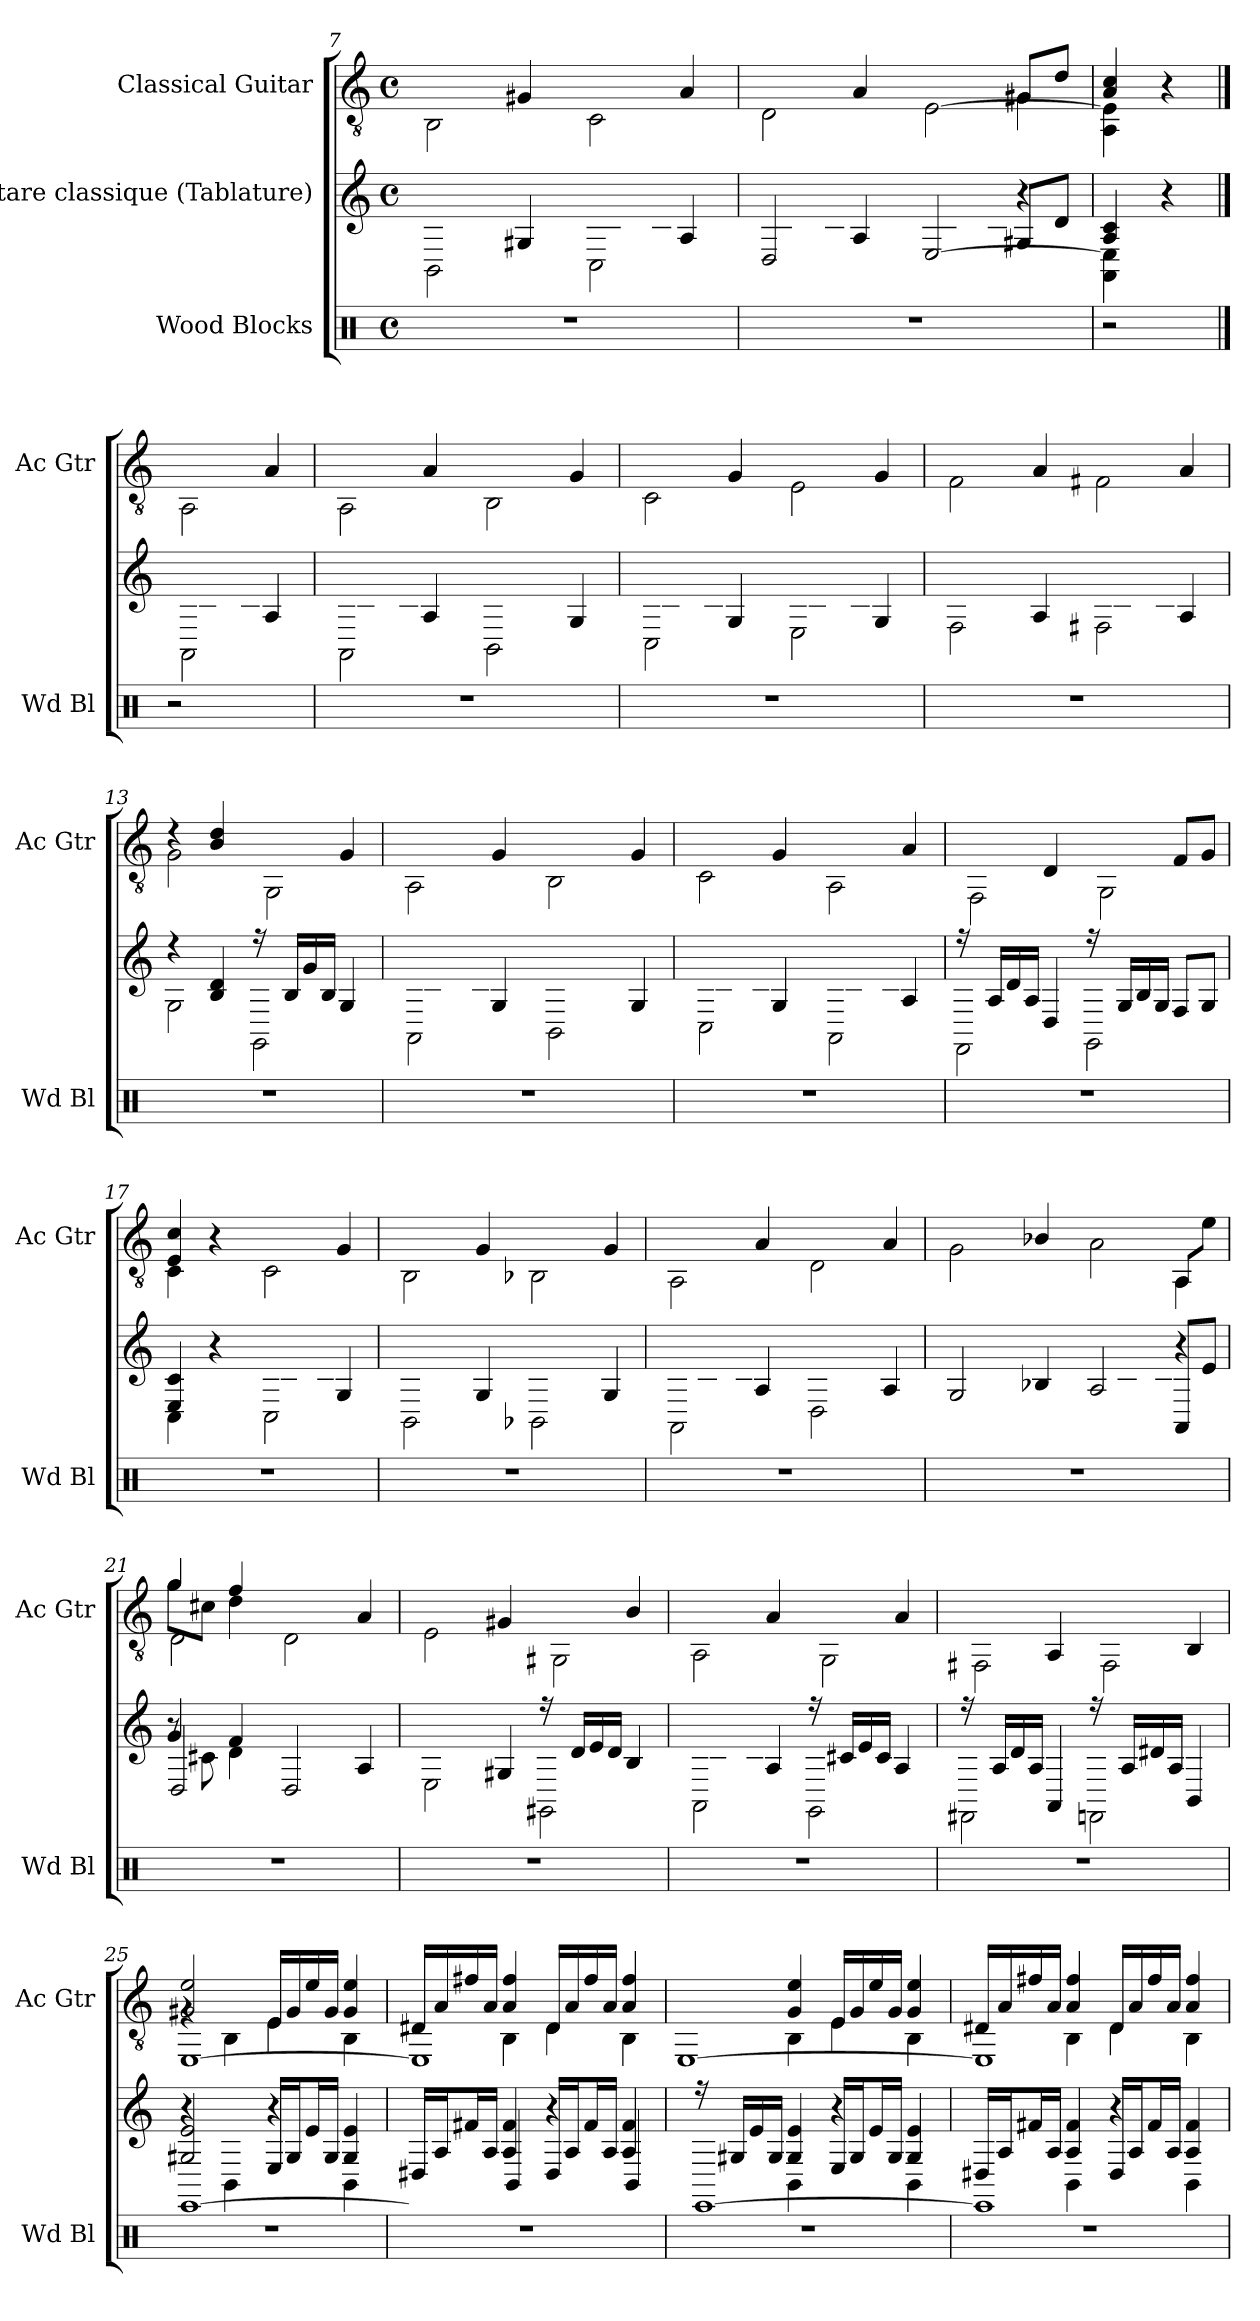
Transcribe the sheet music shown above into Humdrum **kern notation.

**kern	**kern	**kern
*part3	*part2	*part1
*staff3	*staff2	*staff1
*I"Wood Blocks	*I"Guitare classique (Tablature)	*I"Classical Guitar
*I'Wd Bl	*	*I'Ac Gtr
*clefX	*	*clefGv2
*k[]	*k[]	*k[]
*M4/4	*M4/4	*M4/4
*met(c)	*met(c)	*met(c)
=7	=7	=7
*	*^	*^
1r	16BBLLyy	2BB	16BB/LLyy	2BB\
.	16dJ	.	16d/	.
.	16eL	.	16e/	.
.	16dJJ	.	16d/JJ	.
.	4G#X	.	4G#X/	.
.	16CLLyy	2C	16C/LLyy	2C\
.	16cJ	.	16c/	.
.	16eL	.	16e/	.
.	16cJJ	.	16c/JJ	.
.	4A	.	4A/	.
!!LO:LB:g=z
=8	=8	=8	=8	=8
*	*	*^	*	*^
1r	16DLLyy	2.ryy	2D	16D/LLyy	2.ryy	2D\
.	16BJ	.	.	16B/	.	.
.	16fL	.	.	16f/	.	.
.	16BJJ	.	.	16B/JJ	.	.
.	4A	.	.	4A/	.	.
.	16ELLyy	.	[2E<	16E/LLyy	.	[2E<\
.	16BJ	.	.	16B/	.	.
.	16eL	.	.	16e/	.	.
.	16BJJ	.	.	16B/JJ	.	.
.	8G#XL	4r	.	8G#X/L	4G#\	.
.	8dJ	.	.	8d/J	.	.
*	*	*v	*v	*	*	*
*	*	*	*	*v	*v
=9	=9	=9	=9	=9
2r	4A 4c	4AA 4E]	4A/ 4c/	4AA\ 4E\]
.	4r	4ryy	4r	4ryy
==9X3	==9X3	==9X3	==9X3	==9X3
2r	16AALLyy	2AA	16AA/LLyy	2AA\
.	16cJ	.	16c/	.
.	16eL	.	16e/	.
.	16cJJ	.	16c/JJ	.
.	4A	.	4A/	.
=10	=10	=10	=10	=10
1r	16AALLyy	2AA	16AA/LLyy	2AA\
.	16cJ	.	16c/	.
.	16fL	.	16f/	.
.	16cJJ	.	16c/JJ	.
.	4A	.	4A/	.
.	16BBLLyy	2BB<	16BB/LLyy	2BB<\
.	16dJ	.	16d/	.
.	16fL	.	16f/	.
.	16dJJ	.	16d/JJ	.
.	4G	.	4G/	.
=11	=11	=11	=11	=11
1r	16CLLyy	2C	16C/LLyy	2C\
.	16cJ	.	16c/	.
.	16eL	.	16e/	.
.	16cJJ	.	16c/JJ	.
.	4G	.	4G/	.
.	16ELLyy	2E	16E/LLyy	2E\
.	16cJ	.	16c/	.
.	16gL	.	16g/	.
.	16cJJ	.	16c/JJ	.
.	4G	.	4G/	.
!!LO:LB:g=z	!!
=12	=12	=12	=12	=12
1r	16FLLyy	2F<	16F/LLyy	2F<\
.	16dJ	.	16d/	.
.	16fL	.	16f/	.
.	16dJJ	.	16d/JJ	.
.	4A	.	4A/	.
.	16F#XLLyy	2F#<	16F#X/LLyy	2F#<\
.	16cJ	.	16c/	.
.	16eL	.	16e/	.
.	16cJJ	.	16c/JJ	.
.	4A	.	4A/	.
=13	=13	=13	=13	=13
1r	4r	2G<	4rd	2G<\
.	4B 4d	.	4B/ 4d/	.
.	16r	2GG<	16GG/LLyy	2GG<\
.	16BLL	.	16B/	.
.	16g	.	16g/	.
.	16BJJ	.	16B/JJ	.
.	4G	.	4G/	.
=14	=14	=14	=14	=14
1r	16AALLyy	2AA	16AA/LLyy	2AA\
.	16cJ	.	16c/	.
.	16f#XL	.	16f#X/	.
.	16cJJ	.	16c/JJ	.
.	4G	.	4G/	.
.	16BBLLyy	2BB<	16BB/LLyy	2BB<\
.	16dJ	.	16d/	.
.	16fnL	.	16fn/	.
.	16dJJ	.	16d/JJ	.
.	4G	.	4G/	.
=15	=15	=15	=15	=15
1r	16CLLyy	2C	16C/LLyy	2C\
.	16cJ	.	16c/	.
.	16eL	.	16e/	.
.	16cJJ	.	16c/JJ	.
.	4G	.	4G/	.
.	16AALLyy	2AA	16AA/LLyy	2AA\
.	16cJ	.	16c/	.
.	16eL	.	16e/	.
.	16cJJ	.	16c/JJ	.
.	4A	.	4A/	.
!!LO:LB:g=z	!!
=16	=16	=16	=16	=16
1r	16r	2FF<	16FF/LLyy	2FF<\
.	16ALL	.	16A/	.
.	16d	.	16d/	.
.	16AJJ	.	16A/JJ	.
.	4D<	.	4D</	.
.	16r	2GG	16GG/LLyy	2GG\
.	16GLL	.	16G/	.
.	16B	.	16B/	.
.	16GJJ	.	16G/JJ	.
.	8F<L	.	8F</L	.
.	8GJ	.	8G/J	.
=17	=17	=17	=17	=17
1r	4E 4c	4C<	4E/ 4c/	4C<\
.	4r	4ryy	4r	4ryy
.	16CLLyy	2C	16C/LLyy	2C\
.	16cJ	.	16c/	.
.	16eL	.	16e/	.
.	16cJJ	.	16c/JJ	.
.	4G	.	4G/	.
=18	=18	=18	=18	=18
1r	16BBLLyy	2BB	16BB/LLyy	2BB\
.	16dJ	.	16d/	.
.	16gL	.	16g/	.
.	16dJJ	.	16d/JJ	.
.	4G	.	4G/	.
.	16BB-XLLyy	2BB-<	16BB-X/LLyy	2BB-<\
.	16dJ	.	16d/	.
.	16gL	.	16g/	.
.	16dJJ	.	16d/JJ	.
.	4G	.	4G/	.
=19	=19	=19	=19	=19
1r	16AALLyy	2AA	16AA/LLyy	2AA\
.	16c#XJ	.	16c#X/	.
.	16gL	.	16g/	.
.	16c#JJ	.	16c#/JJ	.
.	4A	.	4A/	.
.	16DLLyy	2D	16D/LLyy	2D\
.	16dJ	.	16d/	.
.	16fL	.	16f/	.
.	16dJJ	.	16d/JJ	.
.	4A	.	4A/	.
!!LO:PB:g=z
=20	=20	=20	=20	=20
*	*	*^	*	*^
1r	16GLLyy	2.ryy	2G<	16G/LLyy	2.ryy	2G<\
.	16dJ	.	.	16d/	.	.
.	16eL	.	.	16e/	.	.
.	16dJJ	.	.	16d/JJ	.	.
.	4B-X	.	.	4B-X/	.	.
.	16ALLyy	.	2A<	16A/LLyy	.	2A<\
.	16c#XJ	.	.	16c#X/	.	.
.	16eL	.	.	16e/	.	.
.	16c#JJ	.	.	16c#/JJ	.	.
.	8AAL	4r	.	8AA/L	4AA\	.
.	8eJ	.	.	8e\J	.	.
=21	=21	=21	=21	=21	=21	=21
1r	4g	8r	2D	4g/	8g\L	2D\
.	.	8c#X>	.	.	8c#X>\J	.
.	4f	4d<	.	4f/	4d<\	.
.	16DLLyy	2ryy	2D	16D/LLyy	2ryy	2D\
.	16dJ	.	.	16d/	.	.
.	16fL	.	.	16f/	.	.
.	16dJJ	.	.	16d/JJ	.	.
.	4A	.	.	4A/	.	.
*	*	*v	*v	*	*	*
*	*	*	*	*v	*v
=22	=22	=22	=22	=22
1r	16ELLyy	2E	16E/LLyy	2E\
.	16dJ	.	16d/	.
.	16eL	.	16e/	.
.	16dJJ	.	16d/JJ	.
.	4G#X	.	4G#X/	.
.	16r	2GG#<	16GG#X/LLyy	2GG#<\
.	16dLL	.	16d/	.
.	16e	.	16e/	.
.	16dJJ	.	16d/JJ	.
.	4B	.	4B/	.
!!LO:LB:g=z	!!
=23	=23	=23	=23	=23
1r	16AALLyy	2AA	16AA/LLyy	2AA\
.	16cJ	.	16c/	.
.	16eL	.	16e/	.
.	16cJJ	.	16c/JJ	.
.	4A	.	4A/	.
.	16r	2GG<	16GG/LLyy	2GG<\
.	16c#XLL	.	16c#X/	.
.	16e	.	16e/	.
.	16c#JJ	.	16c#/JJ	.
.	4A	.	4A/	.
=24	=24	=24	=24	=24
1r	16r	2FF#<	16FF#X/LLyy	2FF#<\
.	16ALL	.	16A/	.
.	16d	.	16d/	.
.	16AJJ	.	16A/JJ	.
.	4AA	.	4AA/	.
.	16r	2FF<	16FFn/LLyy	2FF<\
.	16ALL	.	16A/	.
.	16d#X	.	16d#X/	.
.	16AJJ	.	16A/JJ	.
.	4BB	.	4BB/	.
=25	=25	=25	=25	=25
*	*	*^	*	*^
1r	2G#X 2e	4r	[1EE	2G#X/ 2e/	4rG	[1EE
.	.	4BB<	.	.	4BB<\	.
.	16ELL	4r	.	16E/LL	4E<\	.
.	16G#J	.	.	16G#/	.	.
.	16eL	.	.	16e/	.	.
.	16G#JJ	.	.	16G#/JJ	.	.
.	4G# 4e	4BB	.	4G#/ 4e/	4BB\	.
=26	=26	=26	=26	=26	=26	=26
1r	16D#XLL	1EEyy]	4ryy	16D#X/LL	1EE]	4ryy
.	16AJ	.	.	16A/	.	.
.	16f#L	.	.	16f#X/	.	.
.	16AJJ	.	.	16A/JJ	.	.
.	4A 4f#	.	4BB<	4A/ 4f#/	.	4BB<\
.	16D#LL	.	4r	16D#/LL	.	4D#\
.	16AJ	.	.	16A/	.	.
.	16f#L	.	.	16f#/	.	.
.	16AJJ	.	.	16A/JJ	.	.
.	4A 4f#	.	4BB	4A/ 4f#/	.	4BB\
!!LO:LB:g=z	!!	!!
=27	=27	=27	=27	=27	=27	=27
1r	16r	4ryy	[1EE	16EE/LLyy	4ryy	[1EE
.	16G#XLL	.	.	16G#X/	.	.
.	16e	.	.	16e/	.	.
.	16G#JJ	.	.	16G#/JJ	.	.
.	4G# 4e	4BB<	.	4G#/ 4e/	4BB<\	.
.	16ELL	4r	.	16E/LL	4E<\	.
.	16G#J	.	.	16G#/	.	.
.	16eL	.	.	16e/	.	.
.	16G#JJ	.	.	16G#/JJ	.	.
.	4G# 4e	4BB	.	4G#/ 4e/	4BB\	.
=28	=28	=28	=28	=28	=28	=28
1r	16D#XLL	4ryy	1EE]	16D#X/LL	4ryy	1EE]
.	16AJ	.	.	16A/	.	.
.	16f#XL	.	.	16f#X/	.	.
.	16AJJ	.	.	16A/JJ	.	.
.	4A 4f#	4BB	.	4A/ 4f#/	4BB\	.
.	16D#LL	4r	.	16D#/LL	4D#\	.
.	16AJ	.	.	16A/	.	.
.	16f#L	.	.	16f#/	.	.
.	16AJJ	.	.	16A/JJ	.	.
.	4A 4f#	4BB	.	4A/ 4f#/	4BB\	.
*	*v	*v	*v	*	*	*
*	*	*v	*v	*v
=	=	=
*-	*-	*-
